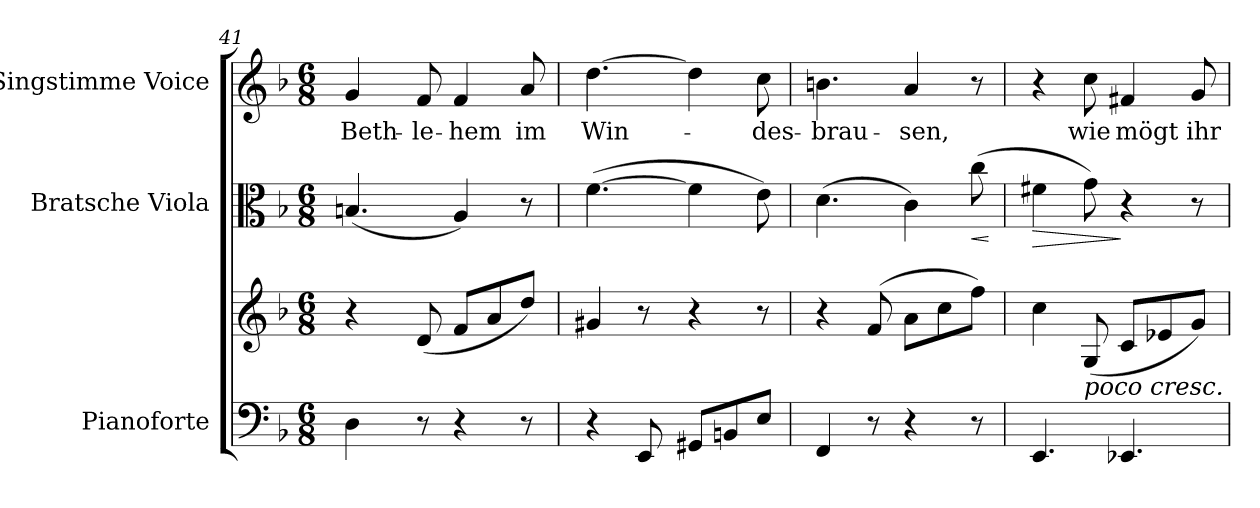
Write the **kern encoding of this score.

**kern	**kern	**kern	**dynam	**kern	**text
*part3	*part3	*part2	*part2	*part1	*part1
*staff4	*staff3	*staff2	*staff2	*staff1	*staff1
*I"Pianoforte	*	*I"Bratsche Viola	*	*I"Singstimme Voice	*
*I'Pno	*	*I'Vla	*	*	*
*clefF4	*clefG2	*clefC3	*	*clefG2	*
*k[b-]	*k[b-]	*k[b-]	*	*k[b-]	*
*M6/8	*M6/8	*M6/8	*	*M6/8	*
=41	=41	=41	=41	=41	=41
!	!	!	!	!	!LO:LY:b
4D\	4r	(<4.Bn/	.	4g/	Beth-
!	!	!	!	!	!LO:LY:b
8r	(<8d/	.	.	8f/	-le-
!	!	!	!	!	!LO:LY:b
4r	8f/L	4A/)	.	4f/	-hem
.	8a/	.	.	.	.
!	!	!	!	!	!LO:LY:b
8r	8dd/J)	8r	.	8a/	im
=42	=42	=42	=42	=42	=42
!	!	!	!	!	!LO:LY:b
4r	4g#X/	(>[4.f\	.	[4.dd\	Win-
8EE/	8r	.	.	.	.
8GG#X/L	4r	4f\]	.	4dd\]	.
8BBn/	.	.	.	.	.
!	!	!	!	!	!LO:LY:b
8E/J	8r	8e\)	.	8cc\	-des-
!!LO:LB:g=z
=43	=43	=43	=43	=43	=43
!	!	!	!	!	!LO:LY:b
4FF/	4r	(>4.d\	.	4.bn\	-brau-
8r	(>8f/	.	.	.	.
!	!	!	!	!	!LO:LY:b
4r	8a\L	4c\)	.	4a/	-sen,
.	8cc\	.	.	.	.
!	!	!	!LO:HP:b	!	!
8r	8ff\J)	(>8cc\	<	8r	.
.	.	.	[	.	.
=44	=44	=44	=44	=44	=44
!	!	!	!LO:HP:b	!	!
4.EE/	4cc\	4f#X\	>	4r	.
!	!LO:TX:b:i:t=poco cresc.	!	!	!	!
!	!	!	!	!	!LO:LY:b
.	(<8G/	8g\)	.	8cc\	wie
!	!	!	!	!	!LO:LY:b
4.EE-X/	8c/L	4r	]	4f#X/	mögt
.	8e-X/	.	.	.	.
!	!	!	!	!	!LO:LY:b
.	8g/J)	8r	.	8g/	ihr
=	=	=	=	=	=
*-	*-	*-	*-	*-	*-
